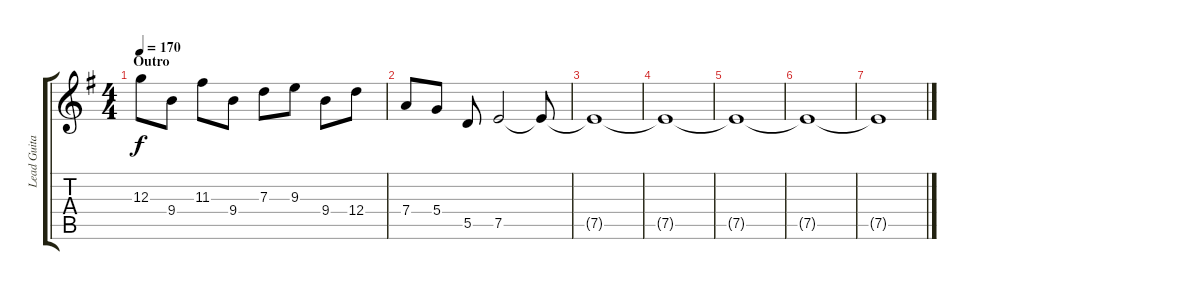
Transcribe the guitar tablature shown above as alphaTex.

\track ("Lead Guitar" "Lead Guita") {instrument distortionguitar}
\staff {score tabs}
\tuning (E4 B3 G3 D3 A2 E2) {hide}
\ts (4 4)
\section ("" "Outro")
\tempo 170
\clef g2
\ks g
12.3.8{dy f} 9.4.8 11.3.8 9.4.8 7.3.8 9.3.8 9.4.8 12.4.8 |
7.4.8 5.4.8 5.5.8 7.5.2 7.5{t}.8 |
7.5{t}.1 |
7.5{t}.1 |
7.5{t}.1 |
7.5{t}.1 |
7.5{t}.1
